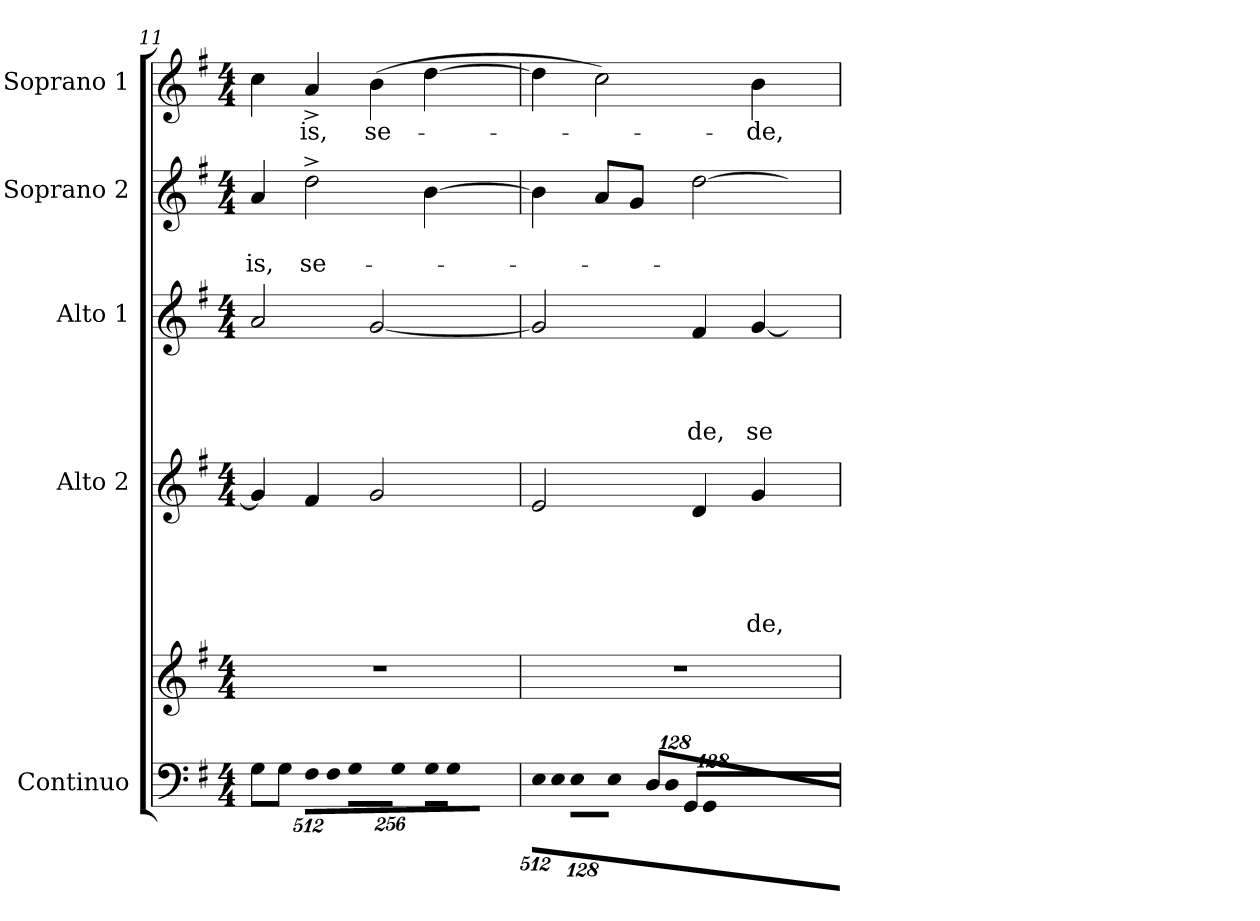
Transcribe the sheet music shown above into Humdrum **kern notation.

**kern	**kern	**kern	**text	**text	**text	**text	**text	**kern	**text	**text	**text	**text	**kern	**text	**text	**kern	**text
*part5	*part5	*part4	*part4	*part4	*part4	*part4	*part4	*part3	*part3	*part3	*part3	*part3	*part2	*part2	*part2	*part1	*part1
*staff6	*staff5	*staff4	*staff4	*staff4	*staff4	*staff4	*staff4	*staff3	*staff3	*staff3	*staff3	*staff3	*staff2	*staff2	*staff2	*staff1	*staff1
*I"Continuo	*	*I"Alto 2	*	*	*	*	*	*I"Alto 1	*	*	*	*	*I"Soprano 2	*	*	*I"Soprano 1	*
*	*	*I'A. 2	*	*	*	*	*	*I'A. 1	*	*	*	*	*I'S. 2	*	*	*I'S. 1	*
!!LO:PB:g=z
*clefF4	*clefG2	*clefG2	*	*	*	*	*	*clefG2	*	*	*	*	*clefG2	*	*	*clefG2	*
*k[f#]	*k[f#]	*k[f#]	*	*	*	*	*	*k[f#]	*	*	*	*	*k[f#]	*	*	*k[f#]	*
*G:	*G:	*G:	*	*	*	*	*	*G:	*	*	*	*	*G:	*	*	*G:	*
*M4/4	*M4/4	*M4/4	*	*	*	*	*	*M4/4	*	*	*	*	*M4/4	*	*	*M4/4	*
=11	=11	=11	=11	=11	=11	=11	=11	=11	=11	=11	=11	=11	=11	=11	=11	=11	=11
!	!	!	!	!	!	!	!	!	!	!	!	!	!	!	!LO:LY:b	!	!
8G\L	1r	4g/]	.	.	.	.	.	2a/	.	.	.	.	4a/	.	-is,	4cc\	.
8G\J	.	.	.	.	.	.	.	.	.	.	.	.	.	.	.	.	.
*Xbrackettup	*	*	*	*	*	*	*	*	*	*	*	*	*	*	*	*	*
!LO:N:vis=8	!	!	!	!	!	!	!	!	!	!	!	!	!	!	!LO:LY:b	!	!LO:LY:b
4096%341F#\L	.	4f#/	.	.	.	.	.	.	.	.	.	.	2dd^>\	.	se-	4a^</	-is,
!LO:N:vis=8	!	!	!	!	!	!	!	!	!	!	!	!	!	!	!	!	!
2048%171F#\J	.	.	.	.	.	.	.	.	.	.	.	.	.	.	.	.	.
!LO:N:vis=8	!	!	!	!	!	!	!	!	!	!	!	!	!	!	!	!	!
4096%341G\L	.	.	.	.	.	.	.	.	.	.	.	.	.	.	.	.	.
!LO:N:vis=8	!	!	!	!	!	!	!	!	!	!	!	!	!	!	!	!	!LO:LY:b
4096%341G\J	.	2g/	.	.	.	.	.	[<2g/	.	.	.	.	.	.	.	(>4b\	se-
!LO:N:vis=8	!	!	!	!	!	!	!	!	!	!	!	!	!	!	!	!	!
2048%171G\L	.	.	.	.	.	.	.	.	.	.	.	.	.	.	.	.	.
!LO:N:vis=8	!	!	!	!	!	!	!	!	!	!	!	!	!	!	!	!	!
4096%341G\J	.	.	.	.	.	.	.	.	.	.	.	.	.	.	.	.	.
4ryy	.	.	.	.	.	.	.	.	.	.	.	.	[>4b\	.	.	[>4dd\	.
=12	=12	=12	=12	=12	=12	=12	=12	=12	=12	=12	=12	=12	=12	=12	=12	=12	=12
!LO:N:vis=8	!	!	!	!	!	!	!	!	!	!	!	!	!	!	!	!	!
4096%293E\L	1r	2e/	.	.	.	.	.	2g/]	.	.	.	.	4b\]	.	.	4dd\]	.
!LO:N:vis=8	!	!	!	!	!	!	!	!	!	!	!	!	!	!	!	!	!
1024%73E\J	.	.	.	.	.	.	.	.	.	.	.	.	.	.	.	.	.
!LO:N:vis=8	!	!	!	!	!	!	!	!	!	!	!	!	!	!	!	!	!
4096%195E\L	.	.	.	.	.	.	.	.	.	.	.	.	.	.	.	.	.
!LO:N:vis=8	!	!	!	!	!	!	!	!	!	!	!	!	!	!	!	!	!
4096%195E\J	.	.	.	.	.	.	.	.	.	.	.	.	.	.	.	.	.
!LO:N:vis=8	!	!	!	!	!	!	!	!	!	!	!	!	!	!	!	!	!
64..D\L	.	.	.	.	.	.	.	.	.	.	.	.	.	.	.	.	.
.	.	.	.	.	.	.	.	.	.	.	.	.	8a/L	.	.	2cc\)	.
!LO:N:vis=8	!	!	!	!	!	!	!	!	!	!	!	!	!	!	!	!	!
4096%111D\J	.	.	.	.	.	.	.	.	.	.	.	.	.	.	.	.	.
!LO:N:vis=8	!	!	!	!	!	!	!	!	!	!	!	!	!	!	!	!	!
64..GG/L	.	.	.	.	.	.	.	.	.	.	.	.	.	.	.	.	.
!LO:N:vis=8	!	!	!	!	!	!	!	!	!	!	!	!	!	!	!	!	!
4096%111GG/J	.	.	.	.	.	.	.	.	.	.	.	.	.	.	.	.	.
2ryy	.	.	.	.	.	.	.	.	.	.	.	.	.	.	.	.	.
.	.	.	.	.	.	.	.	.	.	.	.	.	8g/J	.	.	.	.
!	!	!	!	!	!	!	!	!	!	!	!	!LO:LY:b	!	!	!	!	!
.	.	4d/	.	.	.	.	.	4f#/	.	.	.	-de,	[>2dd\	.	.	.	.
!	!	!	!	!	!	!	!LO:LY:b	!	!	!	!	!LO:LY:b	!	!	!	!	!LO:LY:b
.	.	4g/	.	.	.	.	-de,	[<4g/	.	.	.	se-	.	.	.	4b\	-de,
8ryy	.	.	.	.	.	.	.	.	.	.	.	.	.	.	.	.	.
64ryy	.	.	.	.	.	.	.	.	.	.	.	.	.	.	.	.	.
128ryy	.	.	.	.	.	.	.	.	.	.	.	.	.	.	.	.	.
256ryy	.	.	.	.	.	.	.	.	.	.	.	.	.	.	.	.	.
2048.ryy	.	.	.	.	.	.	.	.	.	.	.	.	.	.	.	.	.
=	=	=	=	=	=	=	=	=	=	=	=	=	=	=	=	=	=
*-	*-	*-	*-	*-	*-	*-	*-	*-	*-	*-	*-	*-	*-	*-	*-	*-	*-
